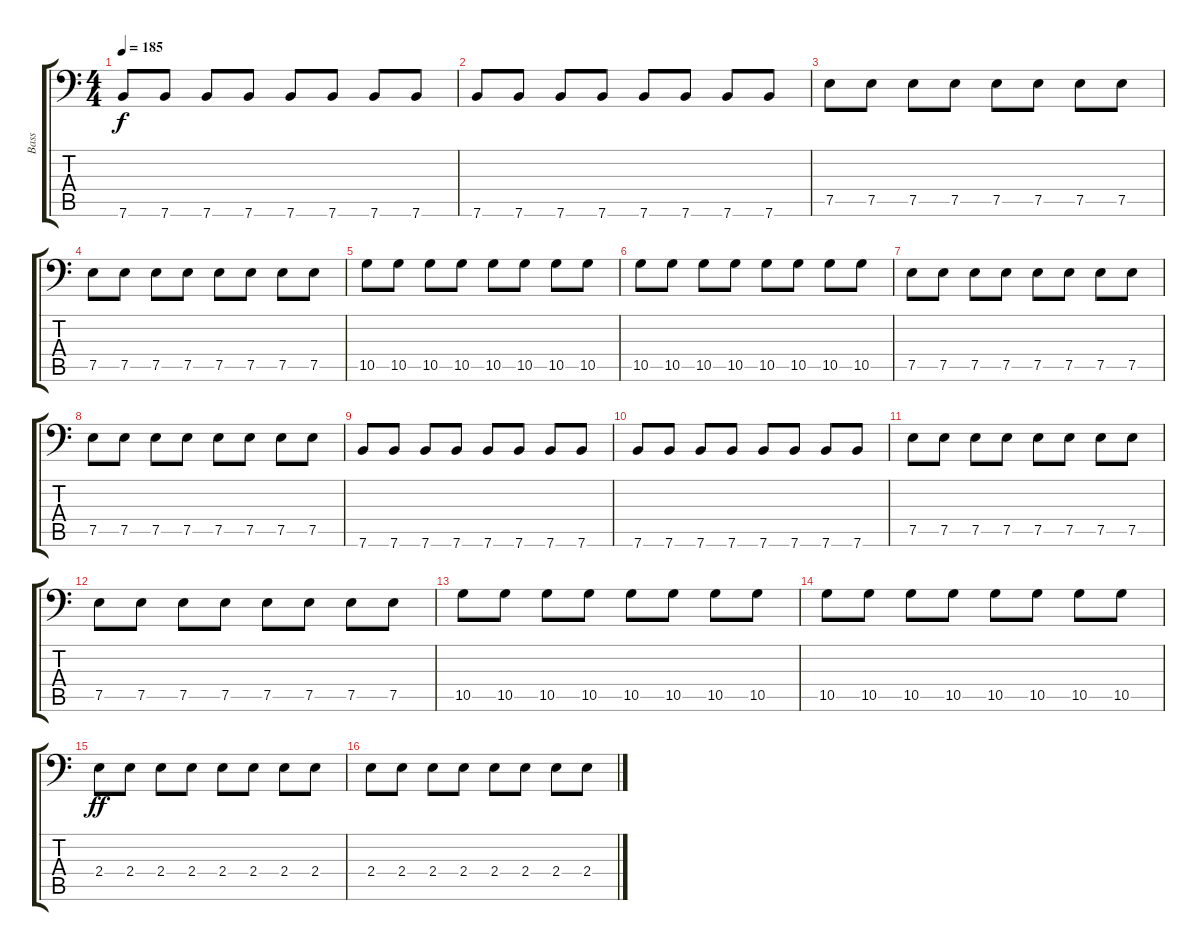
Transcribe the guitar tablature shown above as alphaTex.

\track ("Bass" "Bass") {instrument electricbassfinger}
\staff {score tabs}
\tuning (E3 B2 G2 D2 A1 E1) {hide}
\ts (4 4)
\tempo 185
\clef f4
\ks c
7.6.8{dy f} 7.6.8 7.6.8 7.6.8 7.6.8 7.6.8 7.6.8 7.6.8 |
7.6.8 7.6.8 7.6.8 7.6.8 7.6.8 7.6.8 7.6.8 7.6.8 |
7.5.8 7.5.8 7.5.8 7.5.8 7.5.8 7.5.8 7.5.8 7.5.8 |
7.5.8 7.5.8 7.5.8 7.5.8 7.5.8 7.5.8 7.5.8 7.5.8 |
10.5.8 10.5.8 10.5.8 10.5.8 10.5.8 10.5.8 10.5.8 10.5.8 |
10.5.8 10.5.8 10.5.8 10.5.8 10.5.8 10.5.8 10.5.8 10.5.8 |
7.5.8 7.5.8 7.5.8 7.5.8 7.5.8 7.5.8 7.5.8 7.5.8 |
7.5.8 7.5.8 7.5.8 7.5.8 7.5.8 7.5.8 7.5.8 7.5.8 |
7.6.8 7.6.8 7.6.8 7.6.8 7.6.8 7.6.8 7.6.8 7.6.8 |
7.6.8 7.6.8 7.6.8 7.6.8 7.6.8 7.6.8 7.6.8 7.6.8 |
7.5.8 7.5.8 7.5.8 7.5.8 7.5.8 7.5.8 7.5.8 7.5.8 |
7.5.8 7.5.8 7.5.8 7.5.8 7.5.8 7.5.8 7.5.8 7.5.8 |
10.5.8 10.5.8 10.5.8 10.5.8 10.5.8 10.5.8 10.5.8 10.5.8 |
10.5.8 10.5.8 10.5.8 10.5.8 10.5.8 10.5.8 10.5.8 10.5.8 |
2.4.8{dy ff} 2.4.8 2.4.8 2.4.8 2.4.8 2.4.8 2.4.8 2.4.8 |
2.4.8 2.4.8 2.4.8 2.4.8 2.4.8 2.4.8 2.4.8 2.4.8
